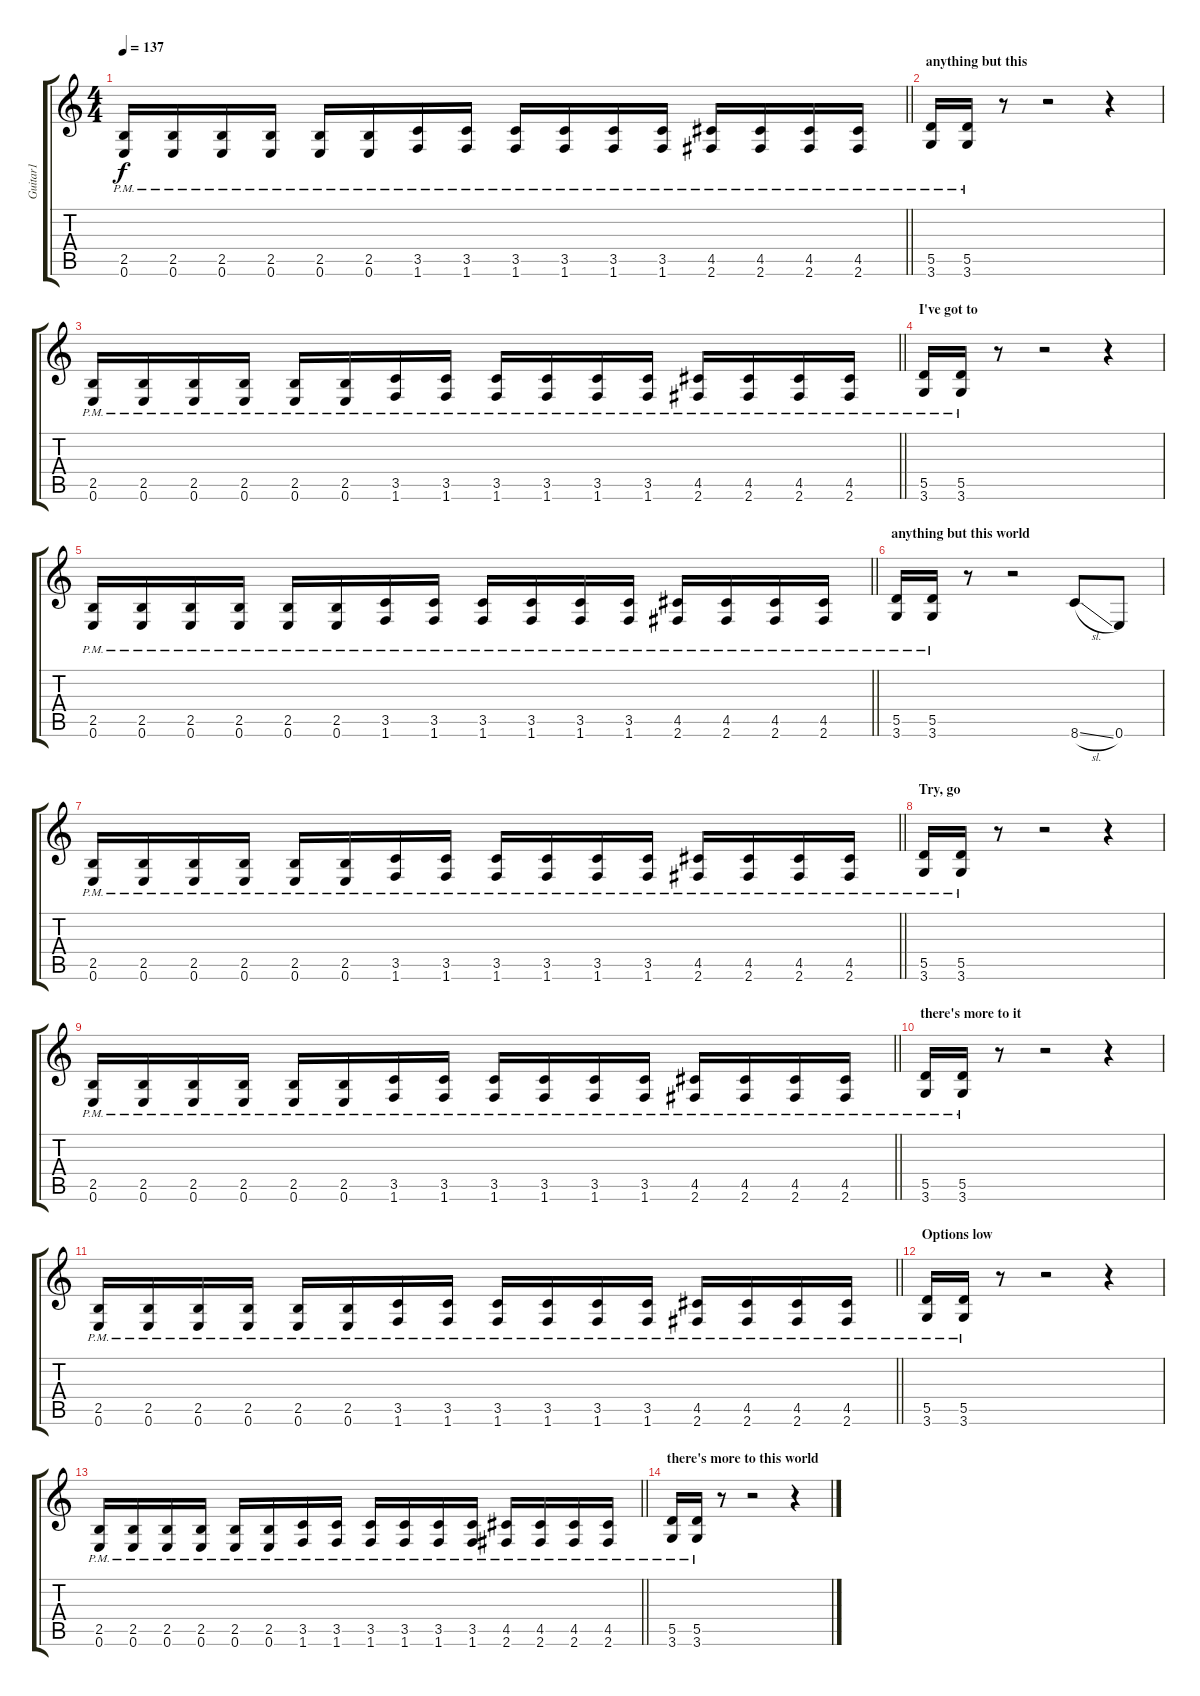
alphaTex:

\track ("Guitar1" "Guitar1") {instrument distortionguitar}
\staff {score tabs}
\tuning (E4 B3 G3 D3 A2 E2) {hide}
\ts (4 4)
\tempo 137
\clef g2
\barLineRight lightlight
\ks c
(2.5{pm} 0.6{pm}).16{dy f} (2.5{pm} 0.6{pm}).16 (2.5{pm} 0.6{pm}).16 (2.5{pm} 0.6{pm}).16 (2.5{pm} 0.6{pm}).16 (2.5{pm} 0.6{pm}).16 (3.5{pm} 1.6{pm}).16 (3.5{pm} 1.6{pm}).16 (3.5{pm} 1.6{pm}).16 (3.5{pm} 1.6{pm}).16 (3.5{pm} 1.6{pm}).16 (3.5{pm} 1.6{pm}).16 (4.5{pm} 2.6{pm}).16 (4.5{pm} 2.6{pm}).16 (4.5{pm} 2.6{pm}).16 (4.5{pm} 2.6{pm}).16 |
\section ("" "anything but this")
(5.5{pm} 3.6).16 (5.5{pm} 3.6).16 r.8 r.2 r.4 |
\barLineRight lightlight
(2.5{pm} 0.6{pm}).16 (2.5{pm} 0.6{pm}).16 (2.5{pm} 0.6{pm}).16 (2.5{pm} 0.6{pm}).16 (2.5{pm} 0.6{pm}).16 (2.5{pm} 0.6{pm}).16 (3.5{pm} 1.6{pm}).16 (3.5{pm} 1.6{pm}).16 (3.5{pm} 1.6{pm}).16 (3.5{pm} 1.6{pm}).16 (3.5{pm} 1.6{pm}).16 (3.5{pm} 1.6{pm}).16 (4.5{pm} 2.6{pm}).16 (4.5{pm} 2.6{pm}).16 (4.5{pm} 2.6{pm}).16 (4.5{pm} 2.6{pm}).16 |
\section ("" "I've got to ")
(5.5{pm} 3.6).16 (5.5{pm} 3.6).16 r.8 r.2 r.4 |
\barLineRight lightlight
(2.5{pm} 0.6{pm}).16 (2.5{pm} 0.6{pm}).16 (2.5{pm} 0.6{pm}).16 (2.5{pm} 0.6{pm}).16 (2.5{pm} 0.6{pm}).16 (2.5{pm} 0.6{pm}).16 (3.5{pm} 1.6{pm}).16 (3.5{pm} 1.6{pm}).16 (3.5{pm} 1.6{pm}).16 (3.5{pm} 1.6{pm}).16 (3.5{pm} 1.6{pm}).16 (3.5{pm} 1.6{pm}).16 (4.5{pm} 2.6{pm}).16 (4.5{pm} 2.6{pm}).16 (4.5{pm} 2.6{pm}).16 (4.5{pm} 2.6{pm}).16 |
\section ("" "anything but this world")
(5.5{pm} 3.6).16 (5.5{pm} 3.6).16 r.8 r.2 8.6{sl}.8 0.6.8 |
\barLineRight lightlight
(2.5{pm} 0.6{pm}).16 (2.5{pm} 0.6{pm}).16 (2.5{pm} 0.6{pm}).16 (2.5{pm} 0.6{pm}).16 (2.5{pm} 0.6{pm}).16 (2.5{pm} 0.6{pm}).16 (3.5{pm} 1.6{pm}).16 (3.5{pm} 1.6{pm}).16 (3.5{pm} 1.6{pm}).16 (3.5{pm} 1.6{pm}).16 (3.5{pm} 1.6{pm}).16 (3.5{pm} 1.6{pm}).16 (4.5{pm} 2.6{pm}).16 (4.5{pm} 2.6{pm}).16 (4.5{pm} 2.6{pm}).16 (4.5{pm} 2.6{pm}).16 |
\section ("" "Try, go ")
(5.5{pm} 3.6).16 (5.5{pm} 3.6).16 r.8 r.2 r.4 |
\barLineRight lightlight
(2.5{pm} 0.6{pm}).16 (2.5{pm} 0.6{pm}).16 (2.5{pm} 0.6{pm}).16 (2.5{pm} 0.6{pm}).16 (2.5{pm} 0.6{pm}).16 (2.5{pm} 0.6{pm}).16 (3.5{pm} 1.6{pm}).16 (3.5{pm} 1.6{pm}).16 (3.5{pm} 1.6{pm}).16 (3.5{pm} 1.6{pm}).16 (3.5{pm} 1.6{pm}).16 (3.5{pm} 1.6{pm}).16 (4.5{pm} 2.6{pm}).16 (4.5{pm} 2.6{pm}).16 (4.5{pm} 2.6{pm}).16 (4.5{pm} 2.6{pm}).16 |
\section ("" "there's more to it")
(5.5{pm} 3.6).16 (5.5{pm} 3.6).16 r.8 r.2 r.4 |
\barLineRight lightlight
(2.5{pm} 0.6{pm}).16 (2.5{pm} 0.6{pm}).16 (2.5{pm} 0.6{pm}).16 (2.5{pm} 0.6{pm}).16 (2.5{pm} 0.6{pm}).16 (2.5{pm} 0.6{pm}).16 (3.5{pm} 1.6{pm}).16 (3.5{pm} 1.6{pm}).16 (3.5{pm} 1.6{pm}).16 (3.5{pm} 1.6{pm}).16 (3.5{pm} 1.6{pm}).16 (3.5{pm} 1.6{pm}).16 (4.5{pm} 2.6{pm}).16 (4.5{pm} 2.6{pm}).16 (4.5{pm} 2.6{pm}).16 (4.5{pm} 2.6{pm}).16 |
\section ("" "Options low ")
(5.5{pm} 3.6).16 (5.5{pm} 3.6).16 r.8 r.2 r.4 |
\barLineRight lightlight
(2.5{pm} 0.6{pm}).16 (2.5{pm} 0.6{pm}).16 (2.5{pm} 0.6{pm}).16 (2.5{pm} 0.6{pm}).16 (2.5{pm} 0.6{pm}).16 (2.5{pm} 0.6{pm}).16 (3.5{pm} 1.6{pm}).16 (3.5{pm} 1.6{pm}).16 (3.5{pm} 1.6{pm}).16 (3.5{pm} 1.6{pm}).16 (3.5{pm} 1.6{pm}).16 (3.5{pm} 1.6{pm}).16 (4.5{pm} 2.6{pm}).16 (4.5{pm} 2.6{pm}).16 (4.5{pm} 2.6{pm}).16 (4.5{pm} 2.6{pm}).16 |
\section ("" "there's more to this world")
(5.5{pm} 3.6).16 (5.5{pm} 3.6).16 r.8 r.2 r.4
